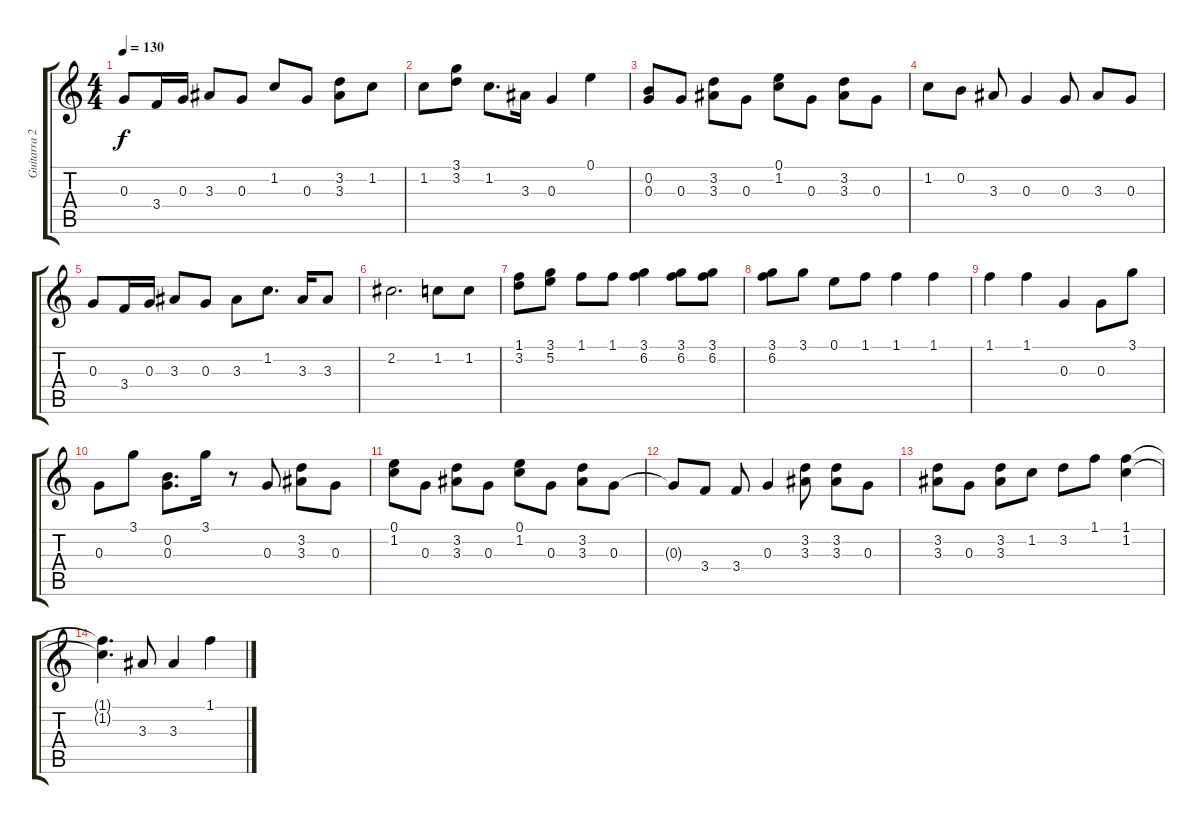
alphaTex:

\track ("Guitarra 2" "Guitarra 2") {instrument distortionguitar}
\staff {score tabs}
\tuning (E4 B3 G3 D3 A2 E2) {hide}
\ts (4 4)
\tempo 130
\clef g2
\ks c
0.3{t}.8{dy f} 3.4.16 0.3.16 3.3.8 0.3.8 1.2.8 0.3.8 (3.2 3.3).8 1.2.8 |
1.2.8 (3.1 3.2).8 1.2.8{d} 3.3.16 0.3.4 0.1.4 |
(0.2 0.3).8 0.3.8 (3.2 3.3).8 0.3.8 (0.1 1.2).8 0.3.8 (3.2 3.3).8 0.3.8 |
1.2.8 0.2.8 3.3.8 0.3.4 0.3.8 3.3.8 0.3.8 |
0.3.8 3.4.16 0.3.16 3.3.8 0.3.8 3.3.8 1.2.8{d} 3.3.16 3.3.8 |
2.2.2{d} 1.2.8 1.2.8 |
(1.1 3.2).8 (3.1 5.2).8 1.1.8 1.1.8 (3.1 6.2).4 (3.1 6.2).8 (3.1 6.2).8 |
(3.1 6.2).8 3.1.8 0.1.8 1.1.8 1.1.4 1.1.4 |
1.1.4 1.1.4 0.3.4 0.3.8 3.1.8 |
0.3.8 3.1.8 (0.2 0.3).8{d} 3.1.16 r.8 0.3.8 (3.2 3.3).8 0.3.8 |
(0.1 1.2).8 0.3.8 (3.2 3.3).8 0.3.8 (0.1 1.2).8 0.3.8 (3.2 3.3).8 0.3.8 |
0.3{t}.8 3.4.8 3.4.8 0.3.4 (3.2 3.3).8 (3.2 3.3).8 0.3.8 |
(3.2 3.3).8 0.3.8 (3.2 3.3).8 1.2.8 3.2.8 1.1.8 (1.1 1.2).4 |
(1.1{t} 1.2{t}).4{d} 3.3.8 3.3.4 1.1.4
